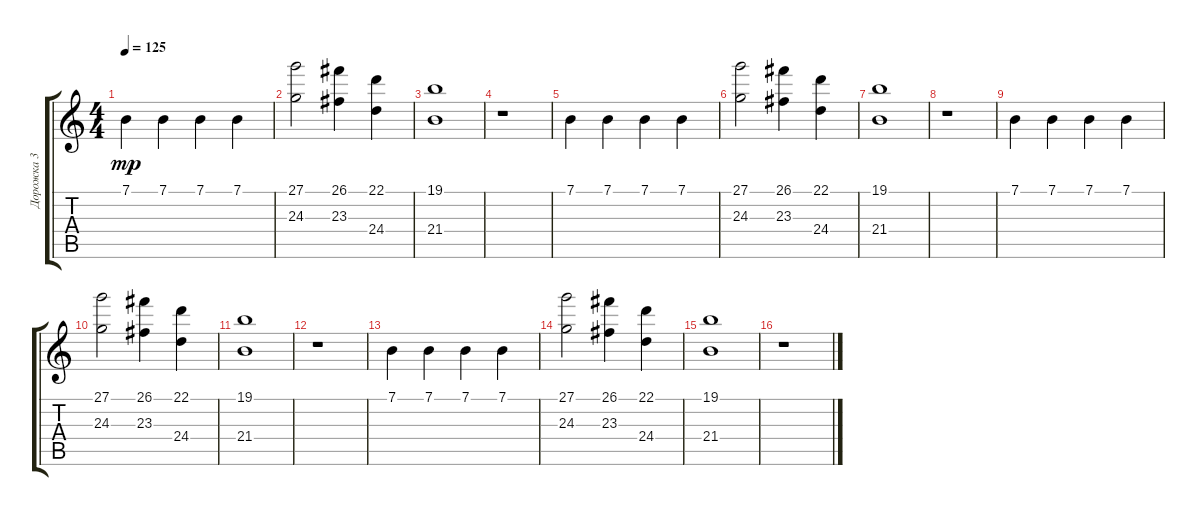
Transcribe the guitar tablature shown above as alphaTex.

\track ("Дорожка 3" "Дорожка 3") {instrument tenorsax}
\staff {score tabs}
\tuning (E4 B3 G3 D3 A2 E2) {hide}
\ts (4 4)
\tempo 125
\clef g2
\ks c
7.1.4{dy mp} 7.1.4 7.1.4 7.1.4 |
(27.1 24.3).2 (26.1 23.3).4 (22.1 24.4).4 |
(19.1 21.4).1 |
r.1 |
7.1.4 7.1.4 7.1.4 7.1.4 |
(27.1 24.3).2 (26.1 23.3).4 (22.1 24.4).4 |
(19.1 21.4).1 |
r.1 |
7.1.4 7.1.4 7.1.4 7.1.4 |
(27.1 24.3).2 (26.1 23.3).4 (22.1 24.4).4 |
(19.1 21.4).1 |
r.1 |
7.1.4 7.1.4 7.1.4 7.1.4 |
(27.1 24.3).2 (26.1 23.3).4 (22.1 24.4).4 |
(19.1 21.4).1 |
r.1
